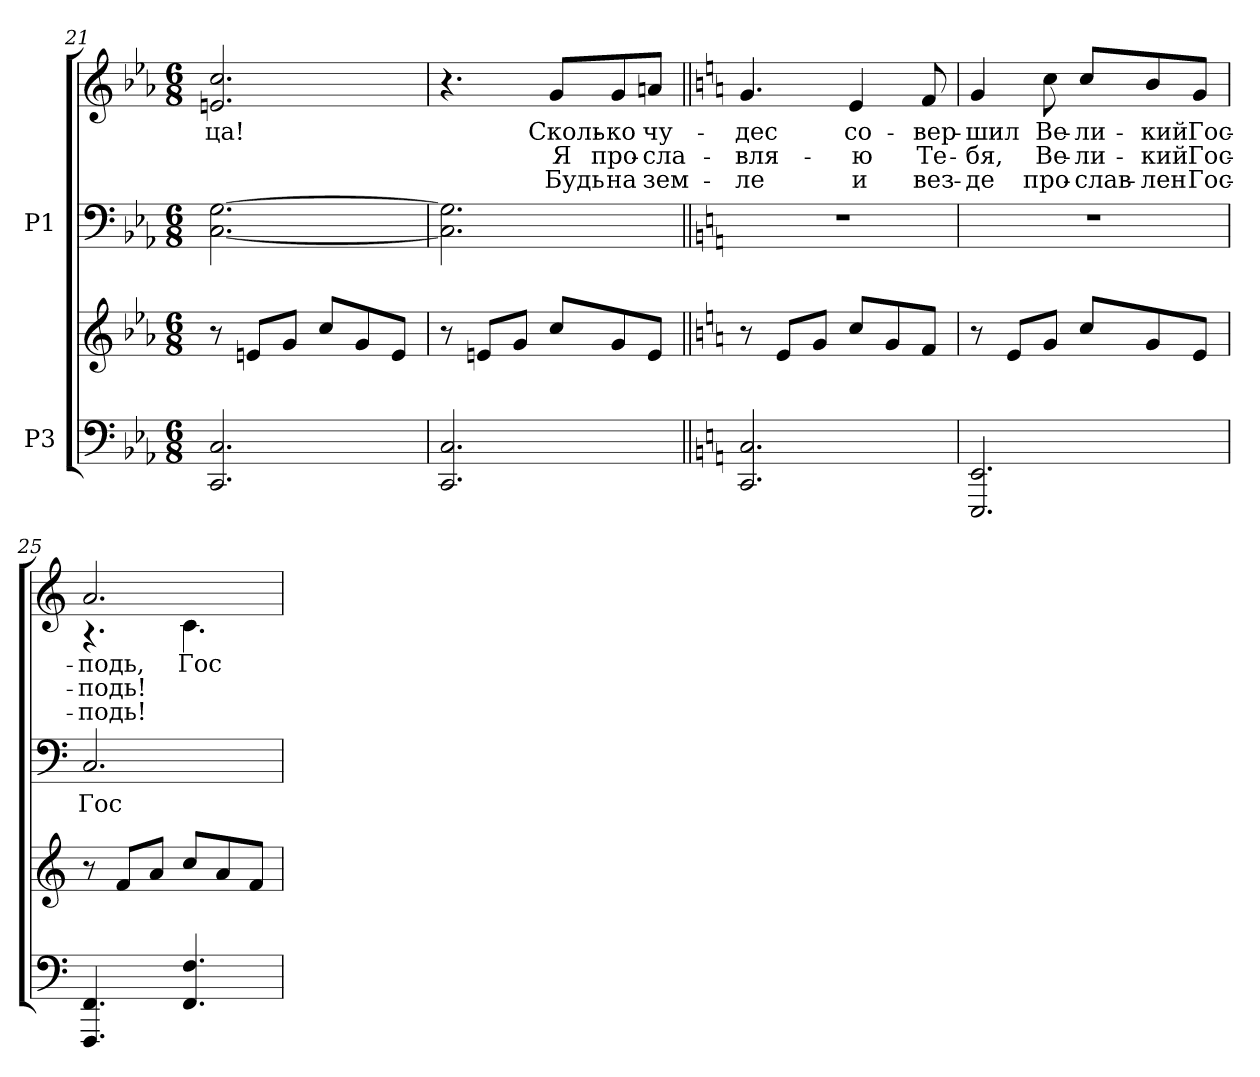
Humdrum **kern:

**kern	**kern	**kern	**text	**kern	**text	**text	**text
*part2	*part2	*part1	*part1	*part1	*part1	*part1	*part1
*staff4	*staff3	*staff2	*staff2	*staff1	*staff1	*staff1	*staff1
*I"P3	*	*I"P1	*	*	*	*	*
*clefF4	*clefG2	*clefF4	*	*clefG2	*	*	*
*k[b-e-a-]	*k[b-e-a-]	*k[b-e-a-]	*	*k[b-e-a-]	*	*	*
*c:	*c:	*c:	*	*c:	*	*	*
*M6/8	*M6/8	*M6/8	*	*M6/8	*	*	*
=21	=21	=21	=21	=21	=21	=21	=21
!	!	!	!	!	!LO:LY:b:color=#000000	!	!
2.CCi/ 2.Ci	8r	[<2.Ci\ [>2.Gi	.	2.eni/ 2.cci	-ца!	.	.
.	8eni/L	.	.	.	.	.	.
.	8gi/J	.	.	.	.	.	.
.	8cci/L	.	.	.	.	.	.
.	8gi/	.	.	.	.	.	.
.	8ei/J	.	.	.	.	.	.
=22	=22	=22	=22	=22	=22	=22	=22
2.CCi/ 2.Ci	8r	2.Ci\] 2.Gi]	.	4.r	.	.	.
.	8eni/L	.	.	.	.	.	.
.	8gi/J	.	.	.	.	.	.
!	!	!	!	!	!LO:LY:b:color=#000000	!LO:LY:b:color=#000000	!LO:LY:b:color=#000000
.	8cci/L	.	.	8gi/L	Сколь-	Я	Будь
!	!	!	!	!	!LO:LY:b:color=#000000	!LO:LY:b:color=#000000	!LO:LY:b:color=#000000
.	8gi/	.	.	8gi/	-ко	про-	на
!	!	!	!	!	!LO:LY:b:color=#000000	!LO:LY:b:color=#000000	!LO:LY:b:color=#000000
.	8ei/J	.	.	8ani/J	чу-	-сла-	зем-
=23||	=23||	=23||	=23||	=23||	=23||	=23||	=23||
*k[]	*k[]	*k[]	*	*k[]	*	*	*
*C:	*C:	*C:	*	*C:	*	*	*
!	!	!LO:N:vis=1	!	!	!	!	!
!	!	!	!	!	!LO:LY:b:color=#000000	!LO:LY:b:color=#000000	!LO:LY:b:color=#000000
2.CCi/ 2.Ci	8r	2.r	.	4.gi/	-дес	-вля-	-ле
.	8ei/L	.	.	.	.	.	.
.	8gi/J	.	.	.	.	.	.
!	!	!	!	!	!LO:LY:b:color=#000000	!LO:LY:b:color=#000000	!LO:LY:b:color=#000000
.	8cci/L	.	.	4ei/	со-	-ю	и
.	8gi/	.	.	.	.	.	.
!	!	!	!	!	!LO:LY:b:color=#000000	!LO:LY:b:color=#000000	!LO:LY:b:color=#000000
.	8fi/J	.	.	8fi/	-вер-	Те-	вез-
!!LO:LB:g=z
=24	=24	=24	=24	=24	=24	=24	=24
!	!	!LO:N:vis=1	!	!	!	!	!
!	!	!	!	!	!LO:LY:b:color=#000000	!LO:LY:b:color=#000000	!LO:LY:b:color=#000000
2.EEEi/ 2.EEi	8r	2.r	.	4gi/	-шил	-бя,	-де
.	8ei/L	.	.	.	.	.	.
!	!	!	!	!	!LO:LY:b:color=#000000	!LO:LY:b:color=#000000	!LO:LY:b:color=#000000
.	8gi/J	.	.	8cci\	Ве-	Ве-	про-
!	!	!	!	!	!LO:LY:b:color=#000000	!LO:LY:b:color=#000000	!LO:LY:b:color=#000000
.	8cci/L	.	.	8cci/L	-ли-	-ли-	-слав-
!	!	!	!	!	!LO:LY:b:color=#000000	!LO:LY:b:color=#000000	!LO:LY:b:color=#000000
.	8gi/	.	.	8bi/	-кий	-кий	-лен
!	!	!	!	!	!LO:LY:b:color=#000000	!LO:LY:b:color=#000000	!LO:LY:b:color=#000000
.	8ei/J	.	.	8gi/J	Гос-	Гос-	Гос-
=25	=25	=25	=25	=25	=25	=25	=25
!	!	!	!LO:LY:a:color=#000000	!	!	!	!
!	!	!	!	!	!LO:LY:b:color=#000000	!LO:LY:b:color=#000000	!LO:LY:b:color=#000000
*	*	*	*	*^	*	*	*
4.FFFi/ 4.FFi	8r	2.Ci/	Гос-	2.ai/	4.r	-подь,	-подь!	-подь!
.	8fi/L	.	.	.	.	.	.	.
.	8ai/J	.	.	.	.	.	.	.
!	!	!	!	!	!	!LO:LY:b:color=#000000	!	!
4.FFi/ 4.Fi	8cci/L	.	.	.	4.ci\	Гос-	.	.
.	8ai/	.	.	.	.	.	.	.
.	8fi/J	.	.	.	.	.	.	.
*	*	*	*	*v	*v	*	*	*
=	=	=	=	=	=	=	=
*-	*-	*-	*-	*-	*-	*-	*-
